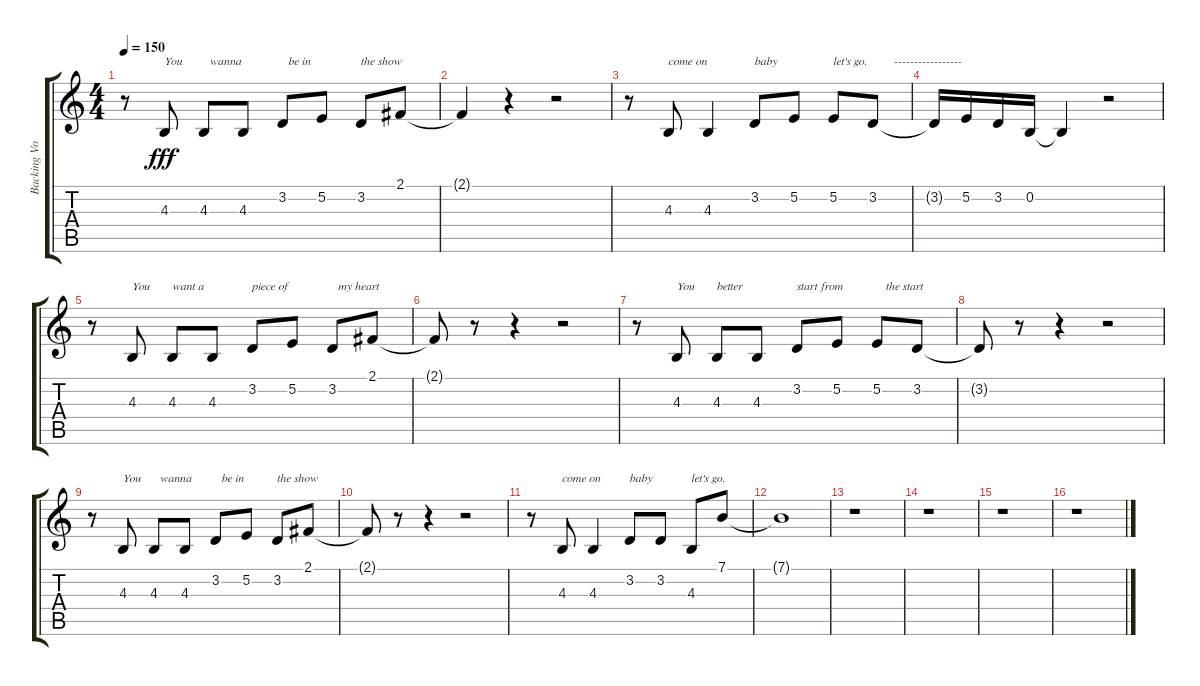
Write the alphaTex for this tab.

\track ("Backing Vocals" "Backing Vo") {instrument clarinet}
\staff {score tabs}
\tuning (E4 B3 G3 D3 A2 E2) {hide}
\ts (4 4)
\tempo 150
\clef g2
\ks c
r.8{dy fff} 4.3.8{txt "You"} 4.3.8{txt "  wanna"} 4.3.8 3.2.8{txt "  be in"} 5.2.8 3.2.8{txt "the show"} 2.1.8 |
2.1{t}.4 r.4 r.2 |
r.8 4.3.8{txt "come on"} 4.3.4 3.2.8{txt "baby"} 5.2.8 5.2.8{txt "let's go."} 3.2.8{txt "       -----------------"} |
3.2{t}.16 5.2.16 3.2.16 0.2.16 0.2{t}.4 r.2 |
r.8 4.3.8{txt "You"} 4.3.8{txt "want a"} 4.3.8 3.2.8{txt "piece of"} 5.2.8 3.2.8{txt "  my heart"} 2.1.8 |
2.1{t}.8 r.8 r.4 r.2 |
r.8 4.3.8{txt "You"} 4.3.8{txt "better"} 4.3.8 3.2.8{txt "start from"} 5.2.8 5.2.8{txt "   the start"} 3.2.8 |
3.2{t}.8 r.8 r.4 r.2 |
r.8 4.3.8{txt "You"} 4.3.8{txt "  wanna"} 4.3.8 3.2.8{txt "  be in"} 5.2.8 3.2.8{txt "the show"} 2.1.8 |
2.1{t}.8 r.8 r.4 r.2 |
r.8 4.3.8{txt "come on"} 4.3.4 3.2.8{txt "baby"} 3.2.8 4.3.8{txt "let's go."} 7.1.8 |
7.1{t}.1 |
r.1 |
r.1 |
r.1 |
r.1
